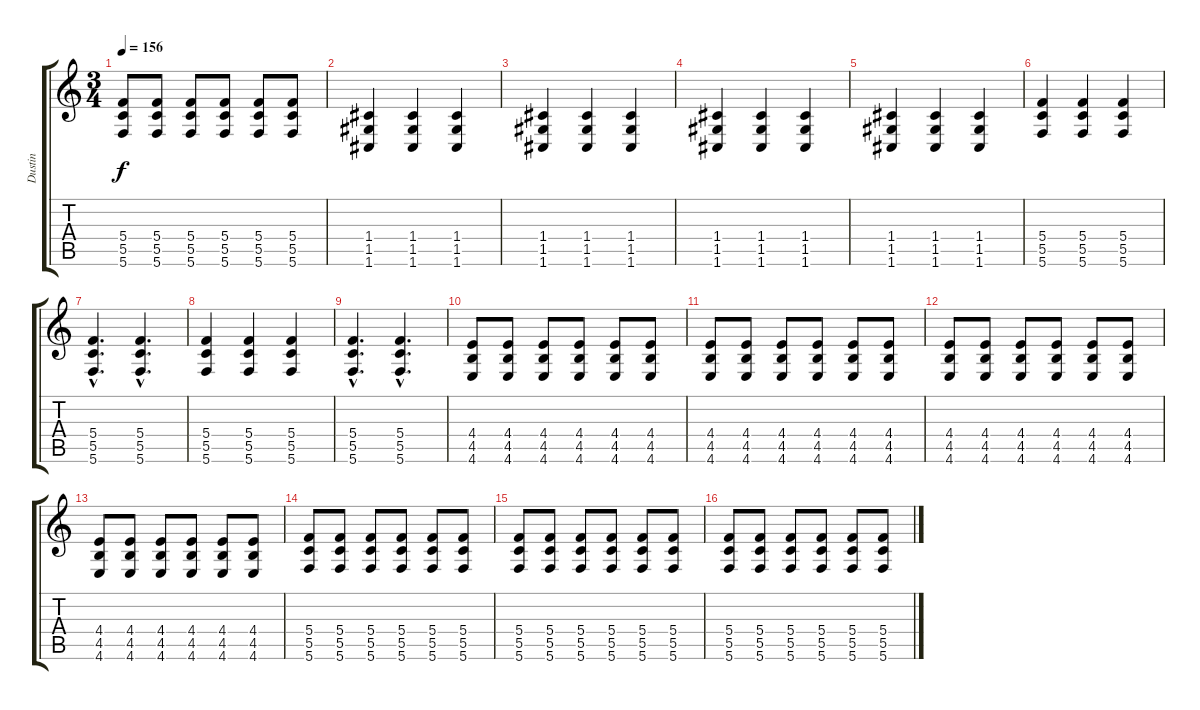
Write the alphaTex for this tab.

\track ("Dustin" "Dustin") {instrument distortionguitar}
\staff {score tabs}
\tuning (D4 A3 F3 C3 G2 C2) {hide}
\ts (3 4)
\tempo 156
\clef g2
\ks c
(5.4 5.5 5.6).8{dy f} (5.4 5.5 5.6).8 (5.4 5.5 5.6).8 (5.4 5.5 5.6).8 (5.4 5.5 5.6).8 (5.4 5.5 5.6).8 |
(1.4 1.5 1.6).4 (1.4 1.5 1.6).4 (1.4 1.5 1.6).4 |
(1.4 1.5 1.6).4 (1.4 1.5 1.6).4 (1.4 1.5 1.6).4 |
(1.4 1.5 1.6).4 (1.4 1.5 1.6).4 (1.4 1.5 1.6).4 |
(1.4 1.5 1.6).4 (1.4 1.5 1.6).4 (1.4 1.5 1.6).4 |
(5.4 5.5 5.6).4 (5.4 5.5 5.6).4 (5.4 5.5 5.6).4 |
(5.4{hac} 5.5{hac} 5.6{hac}).4{d} (5.4{hac} 5.5{hac} 5.6{hac}).4{d} |
(5.4 5.5 5.6).4 (5.4 5.5 5.6).4 (5.4 5.5 5.6).4 |
(5.4{hac} 5.5{hac} 5.6{hac}).4{d} (5.4{hac} 5.5{hac} 5.6{hac}).4{d} |
(4.4 4.5 4.6).8{volume 13} (4.4 4.5 4.6).8 (4.4 4.5 4.6).8 (4.4 4.5 4.6).8 (4.4 4.5 4.6).8 (4.4 4.5 4.6).8 |
(4.4 4.5 4.6).8{volume 11} (4.4 4.5 4.6).8 (4.4 4.5 4.6).8 (4.4 4.5 4.6).8 (4.4 4.5 4.6).8 (4.4 4.5 4.6).8 |
(4.4 4.5 4.6).8{volume 10} (4.4 4.5 4.6).8 (4.4 4.5 4.6).8 (4.4 4.5 4.6).8 (4.4 4.5 4.6).8 (4.4 4.5 4.6).8 |
(4.4 4.5 4.6).8{volume 9} (4.4 4.5 4.6).8 (4.4 4.5 4.6).8 (4.4 4.5 4.6).8 (4.4 4.5 4.6).8 (4.4 4.5 4.6).8 |
(5.4 5.5 5.6).8{volume 8} (5.4 5.5 5.6).8 (5.4 5.5 5.6).8 (5.4 5.5 5.6).8 (5.4 5.5 5.6).8 (5.4 5.5 5.6).8 |
(5.4 5.5 5.6).8{volume 8} (5.4 5.5 5.6).8 (5.4 5.5 5.6).8 (5.4 5.5 5.6).8 (5.4 5.5 5.6).8 (5.4 5.5 5.6).8 |
(5.4 5.5 5.6).8{volume 6} (5.4 5.5 5.6).8 (5.4 5.5 5.6).8 (5.4 5.5 5.6).8 (5.4 5.5 5.6).8 (5.4 5.5 5.6).8
